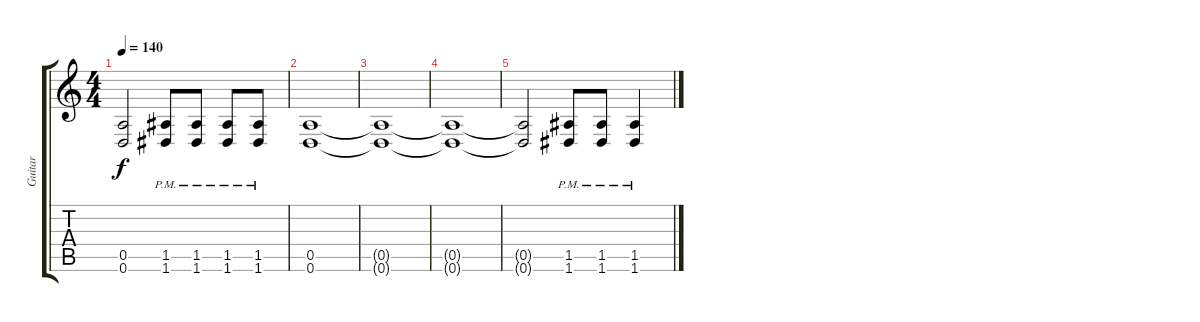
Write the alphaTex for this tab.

\track ("Guitar" "Guitar") {instrument distortionguitar}
\staff {score tabs}
\tuning (E4 B3 G3 D3 A2 D2) {hide}
\ts (4 4)
\tempo 140
\clef g2
\ks c
(0.5{t} 0.6{t}).2{dy f} (1.5{pm} 1.6{pm}).8 (1.5{pm} 1.6{pm}).8 (1.5{pm} 1.6{pm}).8 (1.5{pm} 1.6{pm}).8 |
(0.5 0.6).1 |
(0.5{t} 0.6{t}).1 |
(0.5{t} 0.6{t}).1 |
(0.5{t} 0.6{t}).2 (1.5{pm} 1.6{pm}).8 (1.5{pm} 1.6{pm}).8 (1.5{pm} 1.6{pm}).4
